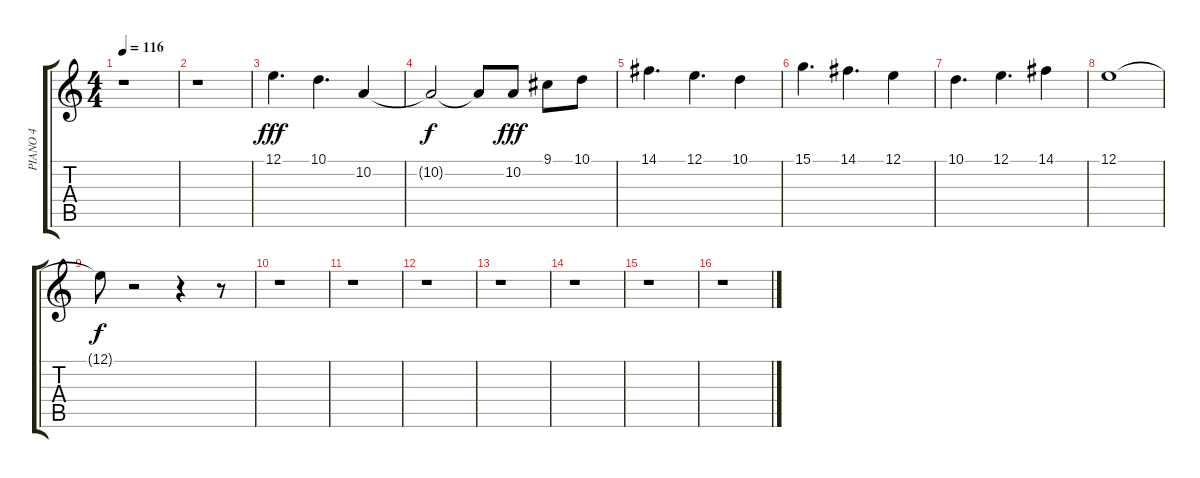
\track ("PIANO 4" "PIANO 4") {instrument acousticgrandpiano}
\staff {score tabs}
\tuning (E4 B3 G3 D3 A2 E2) {hide}
\ts (4 4)
\tempo 116
\clef g2
\ks c
r.1{dy fff} |
r.1 |
12.1.4{d} 10.1.4{d} 10.2.4 |
10.2{t}.2{dy f} 10.2{t}.8 10.2.8{dy fff} 9.1.8 10.1.8 |
14.1.4{d} 12.1.4{d} 10.1.4 |
15.1.4{d} 14.1.4{d} 12.1.4 |
10.1.4{d} 12.1.4{d} 14.1.4 |
12.1.1 |
12.1{t}.8{dy f} r.2 r.4 r.8 |
r.1 |
r.1 |
r.1 |
r.1 |
r.1 |
r.1 |
r.1
